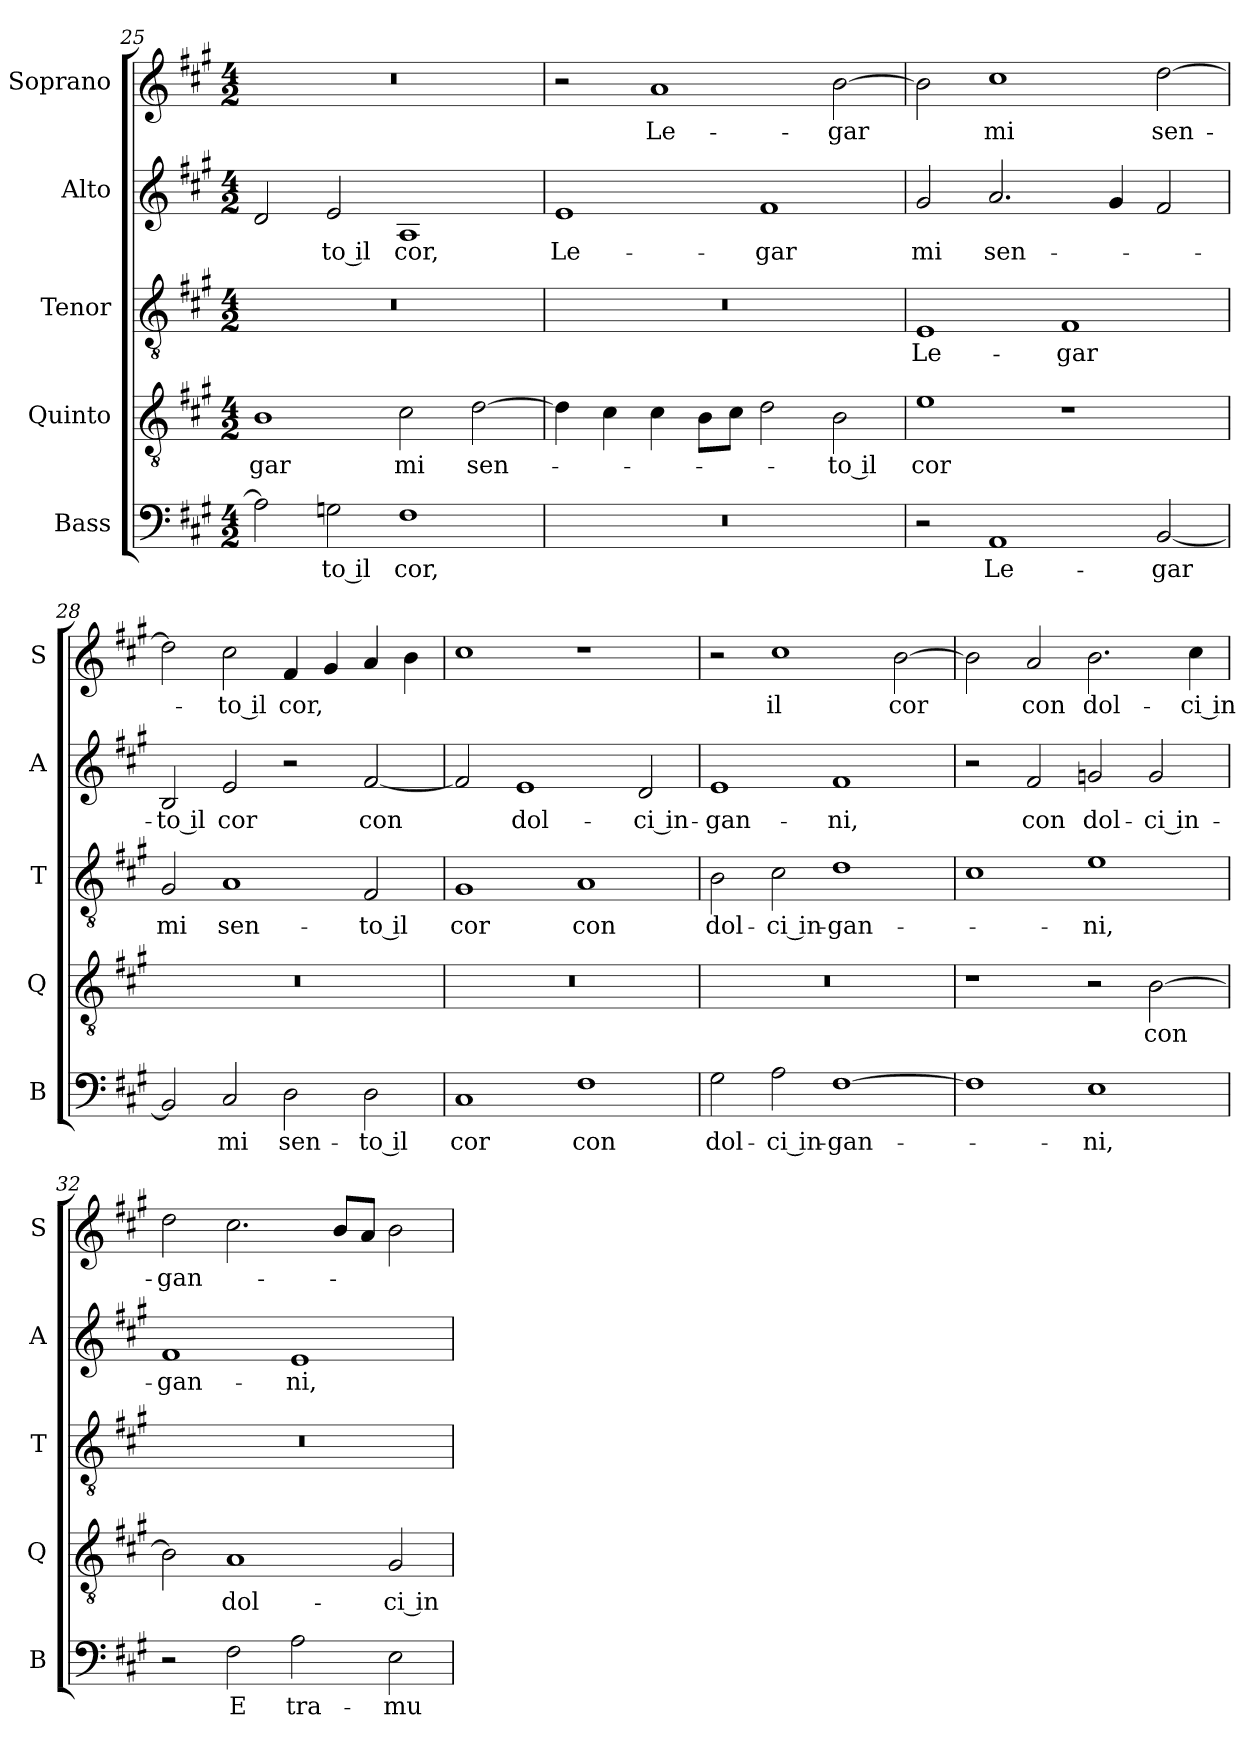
**kern	**text	**kern	**text	**kern	**text	**kern	**text	**kern	**text
*part5	*part5	*part4	*part4	*part3	*part3	*part2	*part2	*part1	*part1
*staff5	*staff5	*staff4	*staff4	*staff3	*staff3	*staff2	*staff2	*staff1	*staff1
*I"Bass	*	*I"Quinto	*	*I"Tenor	*	*I"Alto	*	*I"Soprano	*
*I'B	*	*I'Q	*	*I'T	*	*I'A	*	*I'S	*
*clefF4	*	*clefGv2	*	*clefGv2	*	*clefG2	*	*clefG2	*
*k[f#c#g#]	*	*k[f#c#g#]	*	*k[f#c#g#]	*	*k[f#c#g#]	*	*k[f#c#g#]	*
*A:	*	*A:	*	*A:	*	*A:	*	*A:	*
*M4/2	*	*M4/2	*	*M4/2	*	*M4/2	*	*M4/2	*
=25	=25	=25	=25	=25	=25	=25	=25	=25	=25
!	!	!	!LO:LY:b	!	!	!	!	!	!
2A\]	.	1B	-gar	0r	.	2d/	.	0r	.
!	!LO:LY:b	!	!	!	!	!	!LO:LY:b	!	!
2Gn\	-to il	.	.	.	.	2e/	-to il	.	.
!	!LO:LY:b	!	!LO:LY:b	!	!	!	!LO:LY:b	!	!
1F#	cor,	2c#\	mi	.	.	1A	cor,	.	.
!	!	!	!LO:LY:b	!	!	!	!	!	!
.	.	[2d\	sen-	.	.	.	.	.	.
!!LO:LB:g=z
=26	=26	=26	=26	=26	=26	=26	=26	=26	=26
!	!	!	!	!	!	!	!LO:LY:b	!	!
0r	.	4d\]	.	0r	.	1e	Le-	2r	.
.	.	4c#\	.	.	.	.	.	.	.
!	!	!	!	!	!	!	!	!	!LO:LY:b
.	.	4c#\	.	.	.	.	.	1a	Le-
.	.	8B\L	.	.	.	.	.	.	.
.	.	8c#\J	.	.	.	.	.	.	.
!	!	!	!	!	!	!	!LO:LY:b	!	!
.	.	2d\	.	.	.	1f#	-gar	.	.
!	!	!	!LO:LY:b	!	!	!	!	!	!LO:LY:b
.	.	2B\	-to il	.	.	.	.	[2b\	-gar
=27	=27	=27	=27	=27	=27	=27	=27	=27	=27
!	!	!	!LO:LY:b	!	!LO:LY:b	!	!LO:LY:b	!	!
2r	.	1e	cor	1E	Le-	2g#/	mi	2b\]	.
!	!LO:LY:b	!	!	!	!	!	!LO:LY:b	!	!LO:LY:b
1AA	Le-	.	.	.	.	2.a/	sen-	1cc#	mi
!	!	!	!	!	!LO:LY:b	!	!	!	!
.	.	1r	.	1F#	-gar	.	.	.	.
.	.	.	.	.	.	4g#/	.	.	.
!	!LO:LY:b	!	!	!	!	!	!	!	!LO:LY:b
[2BB/	-gar	.	.	.	.	2f#/	.	[2dd\	sen-
=28	=28	=28	=28	=28	=28	=28	=28	=28	=28
!	!	!	!	!	!LO:LY:b	!	!LO:LY:b	!	!
2BB/]	.	0r	.	2G#/	mi	2B/	-to il	2dd\]	.
!	!LO:LY:b	!	!	!	!LO:LY:b	!	!LO:LY:b	!	!LO:LY:b
2C#/	mi	.	.	1A	sen-	2e/	cor	2cc#\	-to il
!	!LO:LY:b	!	!	!	!	!	!	!	!LO:LY:b
2D\	sen-	.	.	.	.	2r	.	4f#/	cor,
.	.	.	.	.	.	.	.	4g#/	.
!	!LO:LY:b	!	!	!	!LO:LY:b	!	!LO:LY:b	!	!
2D\	-to il	.	.	2F#/	-to il	[2f#/	con	4a/	.
.	.	.	.	.	.	.	.	4b\	.
=29	=29	=29	=29	=29	=29	=29	=29	=29	=29
!	!LO:LY:b	!	!	!	!LO:LY:b	!	!	!	!
1C#	cor	0r	.	1G#	cor	2f#/]	.	1cc#	.
!	!	!	!	!	!	!	!LO:LY:b	!	!
.	.	.	.	.	.	1e	dol-	.	.
!	!LO:LY:b	!	!	!	!LO:LY:b	!	!	!	!
1F#	con	.	.	1A	con	.	.	1r	.
!	!	!	!	!	!	!	!LO:LY:b	!	!
.	.	.	.	.	.	2d/	-ci in-	.	.
!!LO:PB:g=z
=30	=30	=30	=30	=30	=30	=30	=30	=30	=30
!	!LO:LY:b	!	!	!	!LO:LY:b	!	!LO:LY:b	!	!
2G#\	dol-	0r	.	2B\	dol-	1e	-gan-	2r	.
!	!LO:LY:b	!	!	!	!LO:LY:b	!	!	!	!LO:LY:b
2A\	-ci in-	.	.	2c#\	-ci in-	.	.	1cc#	il
!	!LO:LY:b	!	!	!	!LO:LY:b	!	!LO:LY:b	!	!
[1F#	-gan-	.	.	1d	-gan-	1f#	-ni,	.	.
!	!	!	!	!	!	!	!	!	!LO:LY:b
.	.	.	.	.	.	.	.	[2b\	cor
=31	=31	=31	=31	=31	=31	=31	=31	=31	=31
1F#]	.	1r	.	1c#	.	2r	.	2b\]	.
!	!	!	!	!	!	!	!LO:LY:b	!	!LO:LY:b
.	.	.	.	.	.	2f#/	con	2a/	con
!	!LO:LY:b	!	!	!	!LO:LY:b	!	!LO:LY:b	!	!LO:LY:b
1E	-ni,	2r	.	1e	-ni,	2gn/	dol-	2.b\	dol-
!	!	!	!LO:LY:b	!	!	!	!LO:LY:b	!	!
.	.	[2B\	con	.	.	2g/	-ci in-	.	.
!	!	!	!	!	!	!	!	!	!LO:LY:b
.	.	.	.	.	.	.	.	4cc#\	-ci in-
=32	=32	=32	=32	=32	=32	=32	=32	=32	=32
!	!	!	!	!	!	!	!LO:LY:b	!	!LO:LY:b
2r	.	2B\]	.	0r	.	1f#	-gan-	2dd\	-gan-
!	!LO:LY:b	!	!LO:LY:b	!	!	!	!	!	!
2F#\	E	1A	dol-	.	.	.	.	2.cc#\	.
!	!LO:LY:b	!	!	!	!	!	!LO:LY:b	!	!
2A\	tra-	.	.	.	.	1e	-ni,	.	.
.	.	.	.	.	.	.	.	8b/L	.
.	.	.	.	.	.	.	.	8a/J	.
!	!LO:LY:b	!	!LO:LY:b	!	!	!	!	!	!
2E\	-mu-	2G#/	-ci in-	.	.	.	.	2b\	.
=	=	=	=	=	=	=	=	=	=
*-	*-	*-	*-	*-	*-	*-	*-	*-	*-
